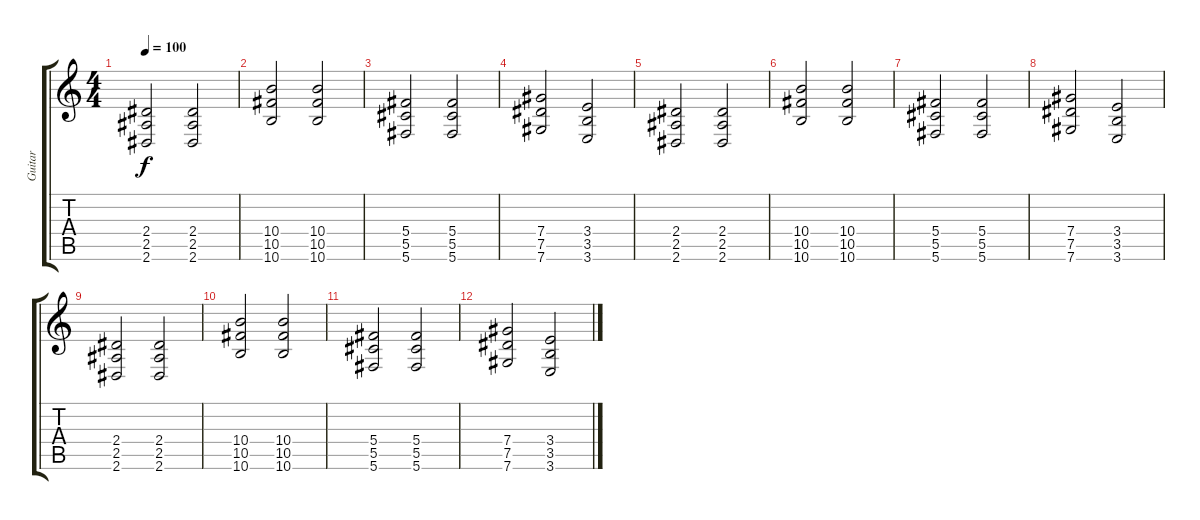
\track ("Guitar" "Guitar") {instrument electricguitarjazz}
\staff {score tabs}
\tuning (Eb4 Bb3 Gb3 Db3 Ab2 Db2) {hide}
\ts (4 4)
\tempo 100
\clef g2
\ks c
(2.4 2.5 2.6).2{dy f} (2.4 2.5 2.6).2 |
(10.4 10.5 10.6).2 (10.4 10.5 10.6).2 |
(5.4 5.5 5.6).2 (5.4 5.5 5.6).2 |
(7.4 7.5 7.6).2 (3.4 3.5 3.6).2 |
(2.4 2.5 2.6).2 (2.4 2.5 2.6).2 |
(10.4 10.5 10.6).2 (10.4 10.5 10.6).2 |
(5.4 5.5 5.6).2 (5.4 5.5 5.6).2 |
(7.4 7.5 7.6).2 (3.4 3.5 3.6).2 |
(2.4 2.5 2.6).2 (2.4 2.5 2.6).2 |
(10.4 10.5 10.6).2 (10.4 10.5 10.6).2 |
(5.4 5.5 5.6).2 (5.4 5.5 5.6).2 |
(7.4 7.5 7.6).2 (3.4 3.5 3.6).2
